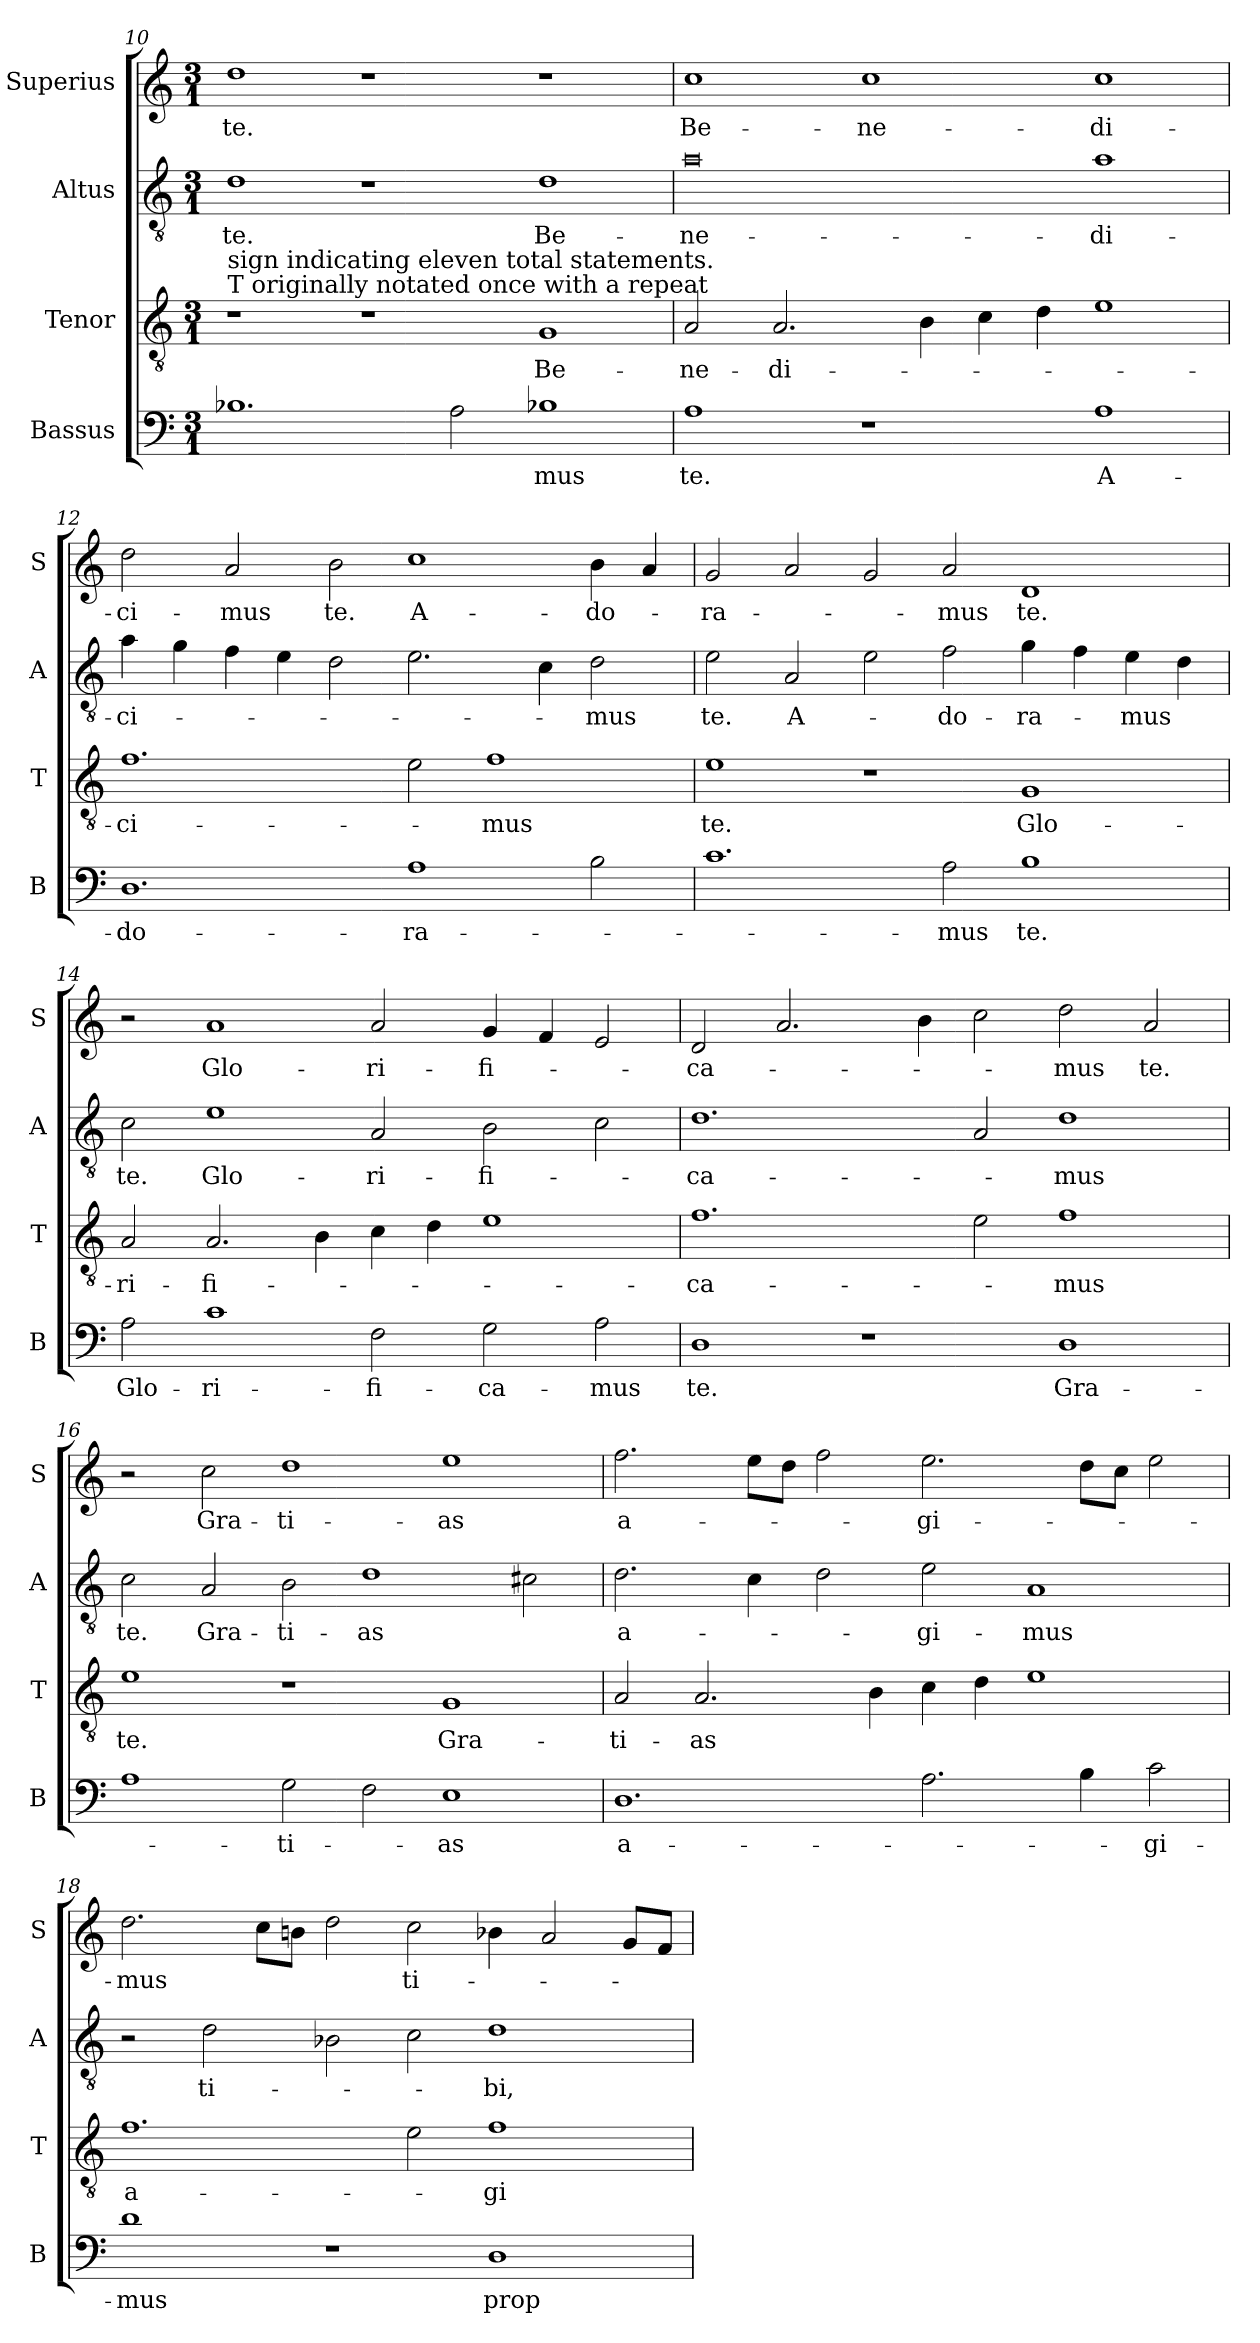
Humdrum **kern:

**kern	**text	**kern	**text	**kern	**text	**kern	**text
*part4	*part4	*part3	*part3	*part2	*part2	*part1	*part1
*staff4	*staff4	*staff3	*staff3	*staff2	*staff2	*staff1	*staff1
*I"Bassus	*	*I"Tenor	*	*I"Altus	*	*I"Superius	*
*I'B	*	*I'T	*	*I'A	*	*I'S	*
*clefF4	*	*clefGv2	*	*clefGv2	*	*clefG2	*
*k[]	*	*k[]	*	*k[]	*	*k[]	*
*M3/1	*	*M3/1	*	*M3/1	*	*M3/1	*
=10	=10	=10	=10	=10	=10	=10	=10
!	!	!LO:TX:a:t=T originally notated once with a repeat	!	!	!	!	!
!	!	!LO:TX:a:t=sign indicating eleven total statements.	!	!	!	!	!
1.B-X	.	1r	.	1d	te.	1dd	te.
.	.	1r	.	1r	.	1r	.
2A\	.	.	.	.	.	.	.
1B-X	-mus	1G	Be-	1d	Be-	1r	.
=11	=11	=11	=11	=11	=11	=11	=11
1A	te.	2A/	-ne-	0a	-ne-	1cc	Be-
.	.	2.A/	-di-	.	.	.	.
1r	.	.	.	.	.	1cc	-ne-
.	.	4B\	.	.	.	.	.
.	.	4c\	.	.	.	.	.
.	.	4d\	.	.	.	.	.
1A	A-	1e	.	1a	-di-	1cc	-di-
=12	=12	=12	=12	=12	=12	=12	=12
1.D	-do-	1.f	-ci-	4a\	-ci-	2dd\	-ci-
.	.	.	.	4g\	.	.	.
.	.	.	.	4f\	.	2a/	-mus
.	.	.	.	4e\	.	.	.
.	.	.	.	2d\	.	2b\	te.
1A	-ra-	2e\	.	2.e\	.	1cc	A-
.	.	1f	-mus	.	.	.	.
.	.	.	.	4c\	.	.	.
2B\	.	.	.	2d\	-mus	4b\	-do-
.	.	.	.	.	.	4a/	.
=13	=13	=13	=13	=13	=13	=13	=13
1.c	.	1e	te.	2e\	te.	2g/	-ra-
.	.	.	.	2A/	A-	2a/	.
.	.	1r	.	2e\	.	2g/	.
2A\	-mus	.	.	2f\	-do-	2a/	-mus
1B	te.	1G	Glo-	4g\	-ra-	1d	te.
.	.	.	.	4f\	.	.	.
.	.	.	.	4e\	-mus	.	.
.	.	.	.	4d\	.	.	.
=14	=14	=14	=14	=14	=14	=14	=14
2A\	Glo-	2A/	-ri-	2c\	te.	2r	.
1c	-ri-	2.A/	-fi-	1e	Glo-	1a	Glo-
.	.	4B\	.	.	.	.	.
2F\	-fi-	4c\	.	2A/	-ri-	2a/	-ri-
.	.	4d\	.	.	.	.	.
2G\	-ca-	1e	.	2B\	-fi-	4g/	-fi-
.	.	.	.	.	.	4f/	.
2A\	-mus	.	.	2c\	.	2e/	.
=15	=15	=15	=15	=15	=15	=15	=15
1D	te.	1.f	-ca-	1.d	-ca-	2d/	-ca-
.	.	.	.	.	.	2.a/	.
1r	.	.	.	.	.	.	.
.	.	.	.	.	.	4b\	.
.	.	2e\	.	2A/	.	2cc\	.
1D	Gra-	1f	-mus	1d	-mus	2dd\	-mus
.	.	.	.	.	.	2a/	te.
=16	=16	=16	=16	=16	=16	=16	=16
1A	.	1e	te.	2c\	te.	2r	.
.	.	.	.	2A/	Gra-	2cc\	Gra-
2G\	-ti-	1r	.	2B\	-ti-	1dd	-ti-
2F\	.	.	.	1d	-as	.	.
1E	-as	1G	Gra-	.	.	1ee	-as
.	.	.	.	2c#X\	.	.	.
=17	=17	=17	=17	=17	=17	=17	=17
1.D	a-	2A/	-ti-	2.d\	a-	2.ff\	a-
.	.	2.A/	-as	.	.	.	.
.	.	.	.	4c\	.	8ee\L	.
.	.	.	.	.	.	8dd\J	.
.	.	.	.	2d\	.	2ff\	.
.	.	4B\	.	.	.	.	.
2.A\	.	4c\	.	2e\	-gi-	2.ee\	-gi-
.	.	4d\	.	.	.	.	.
.	.	1e	.	1A	-mus	.	.
4B\	.	.	.	.	.	8dd\L	.
.	.	.	.	.	.	8cc\J	.
2c\	-gi-	.	.	.	.	2ee\	.
=18	=18	=18	=18	=18	=18	=18	=18
1d	-mus	1.f	a-	2r	.	2.dd\	-mus
.	.	.	.	2d\	ti-	.	.
.	.	.	.	.	.	8cc\L	.
.	.	.	.	.	.	8bn\J	.
1r	.	.	.	2B-X\	.	2dd\	.
.	.	2e\	.	2c\	.	2cc\	ti-
1D	prop-	1f	-gi-	1d	-bi,	4b-X\	.
.	.	.	.	.	.	2a/	.
.	.	.	.	.	.	8g/L	.
.	.	.	.	.	.	8f/J	.
=	=	=	=	=	=	=	=
*-	*-	*-	*-	*-	*-	*-	*-
